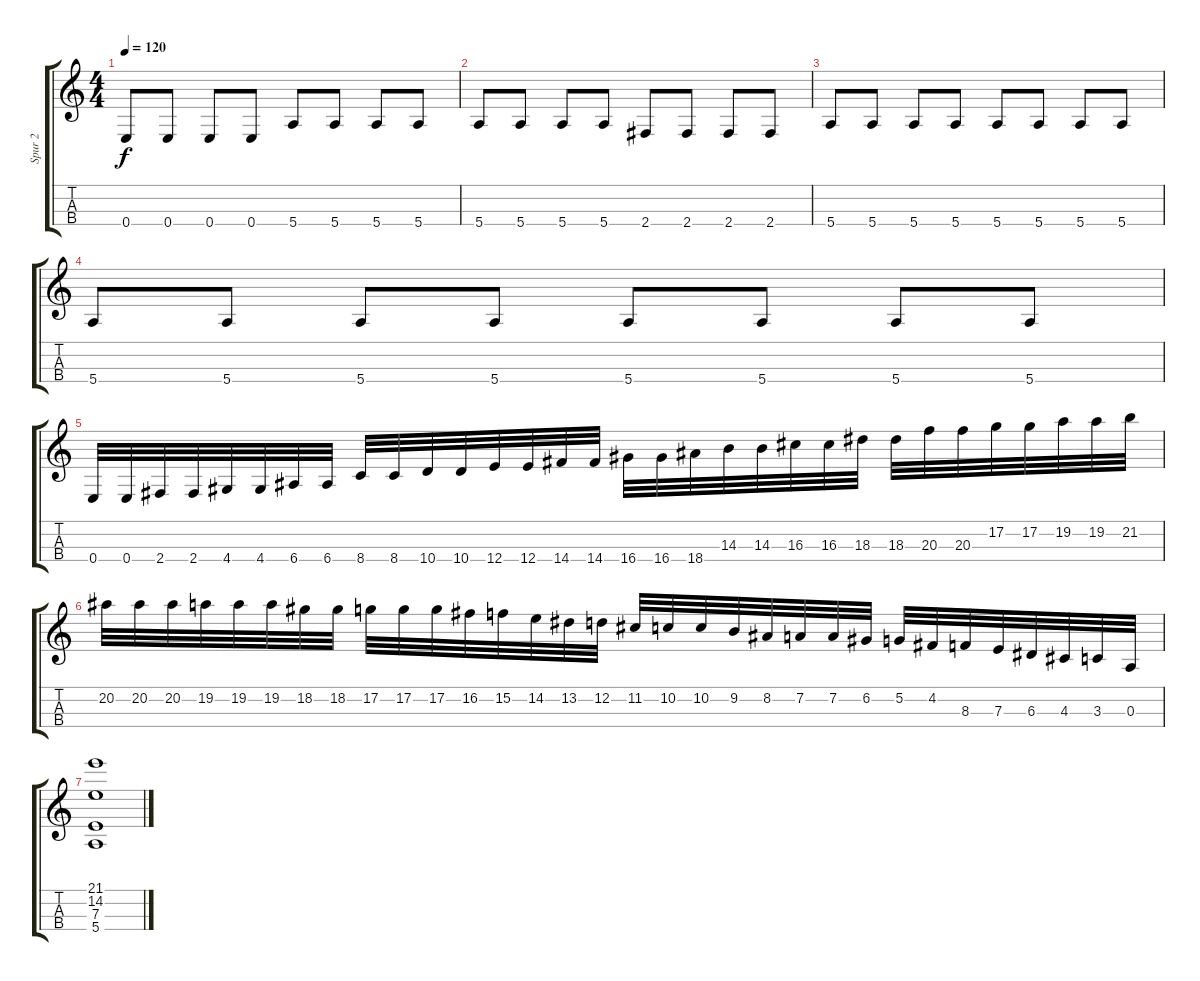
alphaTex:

\track ("Spur 2" "Spur 2") {instrument electricbassfinger}
\staff {score tabs}
\tuning (G3 D3 A2 E2) {hide}
\ts (4 4)
\tempo 120
\clef g2
\ks c
0.4.8{dy f} 0.4.8 0.4.8 0.4.8 5.4.8 5.4.8 5.4.8 5.4.8 |
5.4.8 5.4.8 5.4.8 5.4.8 2.4.8 2.4.8 2.4.8 2.4.8 |
5.4.8 5.4.8 5.4.8 5.4.8 5.4.8 5.4.8 5.4.8 5.4.8 |
5.4.8 5.4.8 5.4.8 5.4.8 5.4.8 5.4.8 5.4.8 5.4.8 |
0.4.32 0.4.32 2.4.32 2.4.32 4.4.32 4.4.32 6.4.32 6.4.32 8.4.32 8.4.32 10.4.32 10.4.32 12.4.32 12.4.32 14.4.32 14.4.32 16.4.32 16.4.32 18.4.32 14.3.32 14.3.32 16.3.32 16.3.32 18.3.32 18.3.32 20.3.32 20.3.32 17.2.32 17.2.32 19.2.32 19.2.32 21.2.32 |
20.2.32 20.2.32 20.2.32 19.2.32 19.2.32 19.2.32 18.2.32 18.2.32 17.2.32 17.2.32 17.2.32 16.2.32 15.2.32 14.2.32 13.2.32 12.2.32 11.2.32 10.2.32 10.2.32 9.2.32 8.2.32 7.2.32 7.2.32 6.2.32 5.2.32 4.2.32 8.3.32 7.3.32 6.3.32 4.3.32 3.3.32 0.3.32 |
(21.1 14.2 7.3 5.4).1
